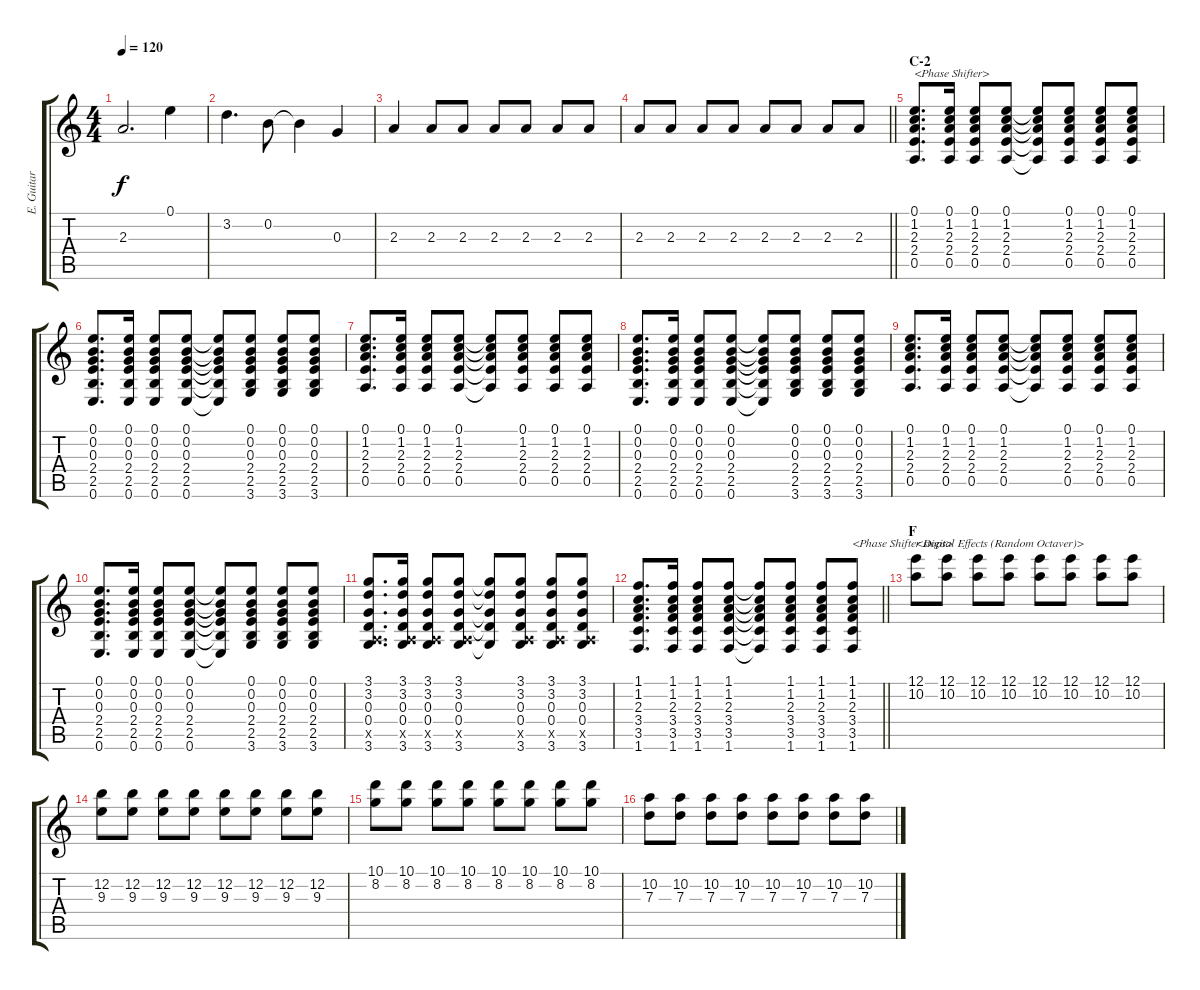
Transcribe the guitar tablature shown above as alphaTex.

\track ("E. Guitar I" "E. Guitar ") {instrument electricguitarclean}
\staff {score tabs}
\tuning (E4 B3 G3 D3 A2 E2) {hide}
\ts (4 4)
\tempo 120
\clef g2
\ks c
2.3.2{d dy f} 0.1.4 |
3.2.4{d} 0.2.8 0.2{t}.4 0.3.4 |
2.3.4 2.3.8 2.3.8 2.3.8 2.3.8 2.3.8 2.3.8 |
\barLineRight lightlight
2.3.8 2.3.8 2.3.8 2.3.8 2.3.8 2.3.8 2.3.8 2.3.8 |
\section ("" "C-2")
(0.1 1.2 2.3 2.4 0.5).8{d txt "<Phase Shifter>"} (0.1 1.2 2.3 2.4 0.5).16 (0.1 1.2 2.3 2.4 0.5).8 (0.1 1.2 2.3 2.4 0.5).8 (0.1{t} 1.2{t} 2.3{t} 2.4{t} 0.5{t}).8 (0.1 1.2 2.3 2.4 0.5).8 (0.1 1.2 2.3 2.4 0.5).8 (0.1 1.2 2.3 2.4 0.5).8 |
(0.1 0.2 0.3 2.4 2.5 0.6).8{d} (0.1 0.2 0.3 2.4 2.5 0.6).16 (0.1 0.2 0.3 2.4 2.5 0.6).8 (0.1 0.2 0.3 2.4 2.5 0.6).8 (0.1{t} 0.2{t} 0.3{t} 2.4{t} 2.5{t} 0.6{t}).8 (0.1 0.2 0.3 2.4 2.5 3.6).8 (0.1 0.2 0.3 2.4 2.5 3.6).8 (0.1 0.2 0.3 2.4 2.5 3.6).8 |
(0.1 1.2 2.3 2.4 0.5).8{d} (0.1 1.2 2.3 2.4 0.5).16 (0.1 1.2 2.3 2.4 0.5).8 (0.1 1.2 2.3 2.4 0.5).8 (0.1{t} 1.2{t} 2.3{t} 2.4{t} 0.5{t}).8 (0.1 1.2 2.3 2.4 0.5).8 (0.1 1.2 2.3 2.4 0.5).8 (0.1 1.2 2.3 2.4 0.5).8 |
(0.1 0.2 0.3 2.4 2.5 0.6).8{d} (0.1 0.2 0.3 2.4 2.5 0.6).16 (0.1 0.2 0.3 2.4 2.5 0.6).8 (0.1 0.2 0.3 2.4 2.5 0.6).8 (0.1{t} 0.2{t} 0.3{t} 2.4{t} 2.5{t} 0.6{t}).8 (0.1 0.2 0.3 2.4 2.5 3.6).8 (0.1 0.2 0.3 2.4 2.5 3.6).8 (0.1 0.2 0.3 2.4 2.5 3.6).8 |
(0.1 1.2 2.3 2.4 0.5).8{d} (0.1 1.2 2.3 2.4 0.5).16 (0.1 1.2 2.3 2.4 0.5).8 (0.1 1.2 2.3 2.4 0.5).8 (0.1{t} 1.2{t} 2.3{t} 2.4{t} 0.5{t}).8 (0.1 1.2 2.3 2.4 0.5).8 (0.1 1.2 2.3 2.4 0.5).8 (0.1 1.2 2.3 2.4 0.5).8 |
(0.1 0.2 0.3 2.4 2.5 0.6).8{d} (0.1 0.2 0.3 2.4 2.5 0.6).16 (0.1 0.2 0.3 2.4 2.5 0.6).8 (0.1 0.2 0.3 2.4 2.5 0.6).8 (0.1{t} 0.2{t} 0.3{t} 2.4{t} 2.5{t} 0.6{t}).8 (0.1 0.2 0.3 2.4 2.5 3.6).8 (0.1 0.2 0.3 2.4 2.5 3.6).8 (0.1 0.2 0.3 2.4 2.5 3.6).8 |
(3.1 3.2 0.3 0.4 0.5{x} 3.6).8{d} (3.1 3.2 0.3 0.4 0.5{x} 3.6).16 (3.1 3.2 0.3 0.4 0.5{x} 3.6).8 (3.1 3.2 0.3 0.4 0.5{x} 3.6).8 (3.1{t} 3.2{t} 0.3{t} 0.4{t} 3.6{t}).8 (3.1 3.2 0.3 0.4 0.5{x} 3.6).8 (3.1 3.2 0.3 0.4 0.5{x} 3.6).8 (3.1 3.2 0.3 0.4 0.5{x} 3.6).8 |
\barLineRight lightlight
(1.1 1.2 2.3 3.4 3.5 1.6).8{d} (1.1 1.2 2.3 3.4 3.5 1.6).16 (1.1 1.2 2.3 3.4 3.5 1.6).8 (1.1 1.2 2.3 3.4 3.5 1.6).8 (1.1{t} 1.2{t} 2.3{t} 3.4{t} 3.5{t} 1.6{t}).8 (1.1 1.2 2.3 3.4 3.5 1.6).8 (1.1 1.2 2.3 3.4 3.5 1.6).8 (1.1 1.2 2.3 3.4 3.5 1.6).8{txt "<Phase Shifter stops>"} |
\section ("" "F")
(12.1 10.2).8{txt "<Digital Effects (Random Octaver)>" instrument overdrivenguitar} (12.1 10.2).8 (12.1 10.2).8 (12.1 10.2).8 (12.1 10.2).8 (12.1 10.2).8 (12.1 10.2).8 (12.1 10.2).8 |
(12.2 9.3).8 (12.2 9.3).8 (12.2 9.3).8 (12.2 9.3).8 (12.2 9.3).8 (12.2 9.3).8 (12.2 9.3).8 (12.2 9.3).8 |
(10.1 8.2).8 (10.1 8.2).8 (10.1 8.2).8 (10.1 8.2).8 (10.1 8.2).8 (10.1 8.2).8 (10.1 8.2).8 (10.1 8.2).8 |
(10.2 7.3).8 (10.2 7.3).8 (10.2 7.3).8 (10.2 7.3).8 (10.2 7.3).8 (10.2 7.3).8 (10.2 7.3).8 (10.2 7.3).8
